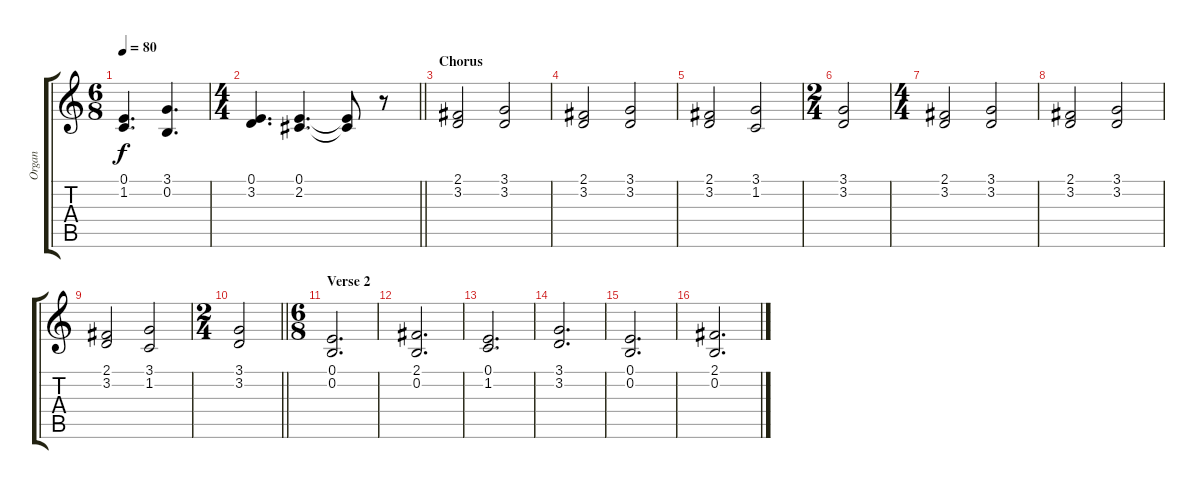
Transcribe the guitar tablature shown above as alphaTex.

\track ("Organ" "Organ") {instrument drawbarorgan}
\staff {score tabs}
\tuning (E4 B3 G3 D3 A2 E2) {hide}
\ts (6 8)
\tempo 80
\clef g2
\ks c
(0.1 1.2).4{d dy f} (3.1 0.2).4{d} |
\ts (4 4)
\barLineRight lightlight
(0.1 3.2).4{d} (0.1 2.2).4{d} (0.1{t} 2.2{t}).8 r.8 |
\section ("" "Chorus")
(2.1 3.2).2 (3.1 3.2).2 |
(2.1 3.2).2 (3.1 3.2).2 |
(2.1 3.2).2 (3.1 1.2).2 |
\ts (2 4)
(3.1 3.2).2 |
\ts (4 4)
(2.1 3.2).2 (3.1 3.2).2 |
(2.1 3.2).2 (3.1 3.2).2 |
(2.1 3.2).2 (3.1 1.2).2 |
\ts (2 4)
\barLineRight lightlight
(3.1 3.2).2 |
\ts (6 8)
\section ("" "Verse 2")
(0.1 0.2).2{d} |
(2.1 0.2).2{d} |
(0.1 1.2).2{d} |
(3.1 3.2).2{d} |
(0.1 0.2).2{d} |
(2.1 0.2).2{d}
